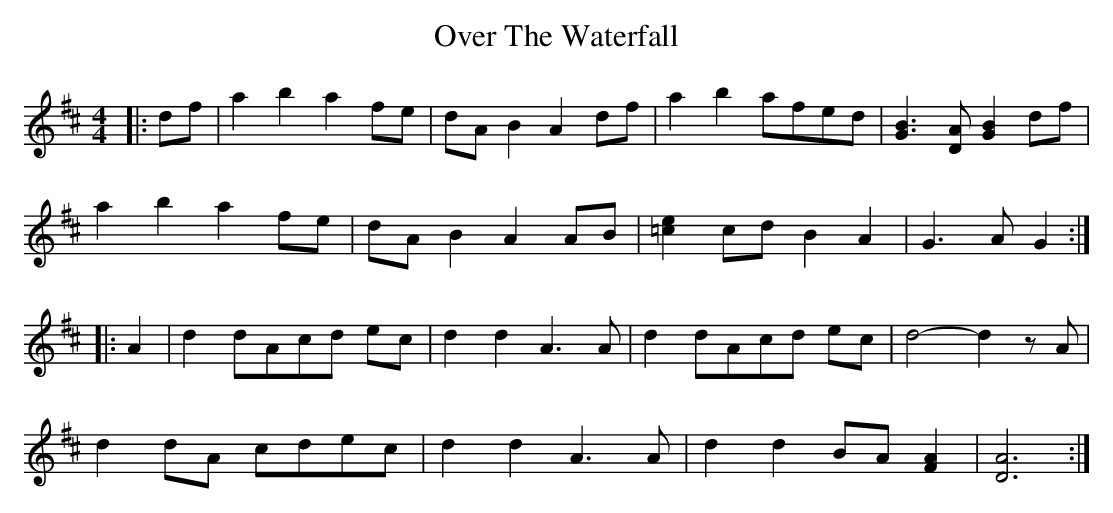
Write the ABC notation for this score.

X:1
T: Over The Waterfall
M: 4/4
L: 1/8
K: Dmaj
|:df| a2 b2 a2 fe| dA B2 A2 df| a2 b2 afed|[GB]3 [DA] [GB]2 df|
a2 b2 a2 fe| dA B2 A2 AB|[=ce]2 cd B2 A2| G3 A G2:|
|:A2| d2 dAcd ec| d2 d2 A3 A| d2 dAcd ec| d4-d2 z A|
d2 dA cdec| d2 d2 A3 A| d2 d2 BA [FA]2|[DA]6:|
